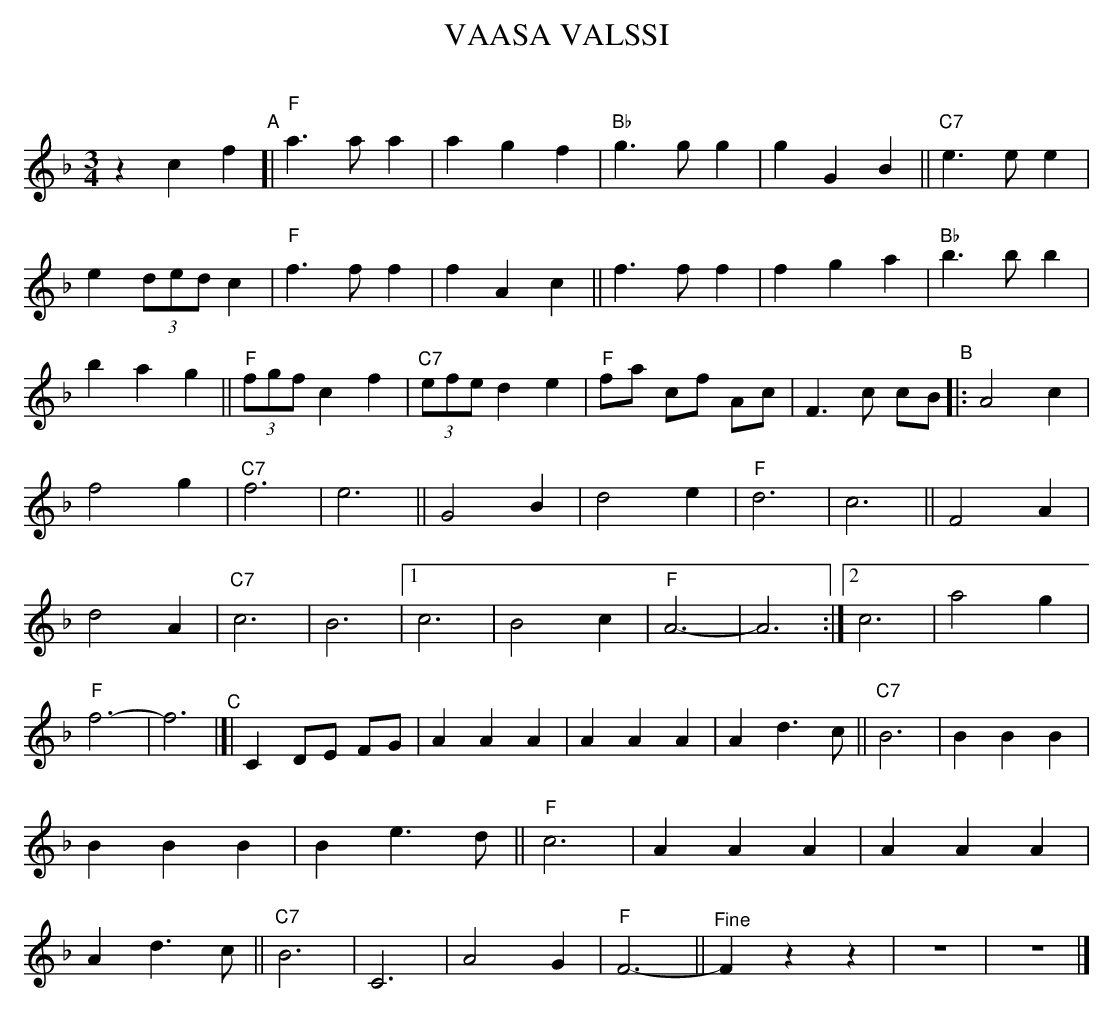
X:1
T: VAASA VALSSI
C: % Viola Turpeinen
M: 3/4
L: 1/8
K: F
z2 c2 f2 "^A"[| "F"a3 a a2 | a2 g2 f2 | "Bb"g3 g g2 |\
g2 G2 B2 || "C7"e3 e e2 | e2 (3ded c2 | "F"f3 f f2 |
f2 A2 c2 || f3 f f2 | f2 g2 a2 | "Bb"b3 b b2 |\
b2 a2 g2 || "F"(3fgf c2 f2 | "C7"(3efe d2 e2 | "F"fa cf Ac |
F3 c cB "^B"|: A4 c2 | f4 g2 | "C7"f6 |\
e6 || G4 B2 | d4 e2 | "F"d6 |
c6 || F4 A2 | d4 A2 | "C7"c6 |\
B6 |[1 c6 | B4 c2 | "F"A6- |
A6 :|2 c6 | a4 g2 | "F"f6- |\
f6 "^C"|[| C2 DE FG | A2 A2 A2 | A2 A2 A2 |
A2 d3 c || "C7"B6 | B2 B2 B2 | B2 B2 B2 |\
B2 e3 d || "F"c6 | A2 A2 A2 | A2 A2 A2 |
A2 d3 c || "C7"B6 | C6 | A4 G2 |\
"F"F6- || "^Fine"F2 z2 z2 | z6 | z6 |]
